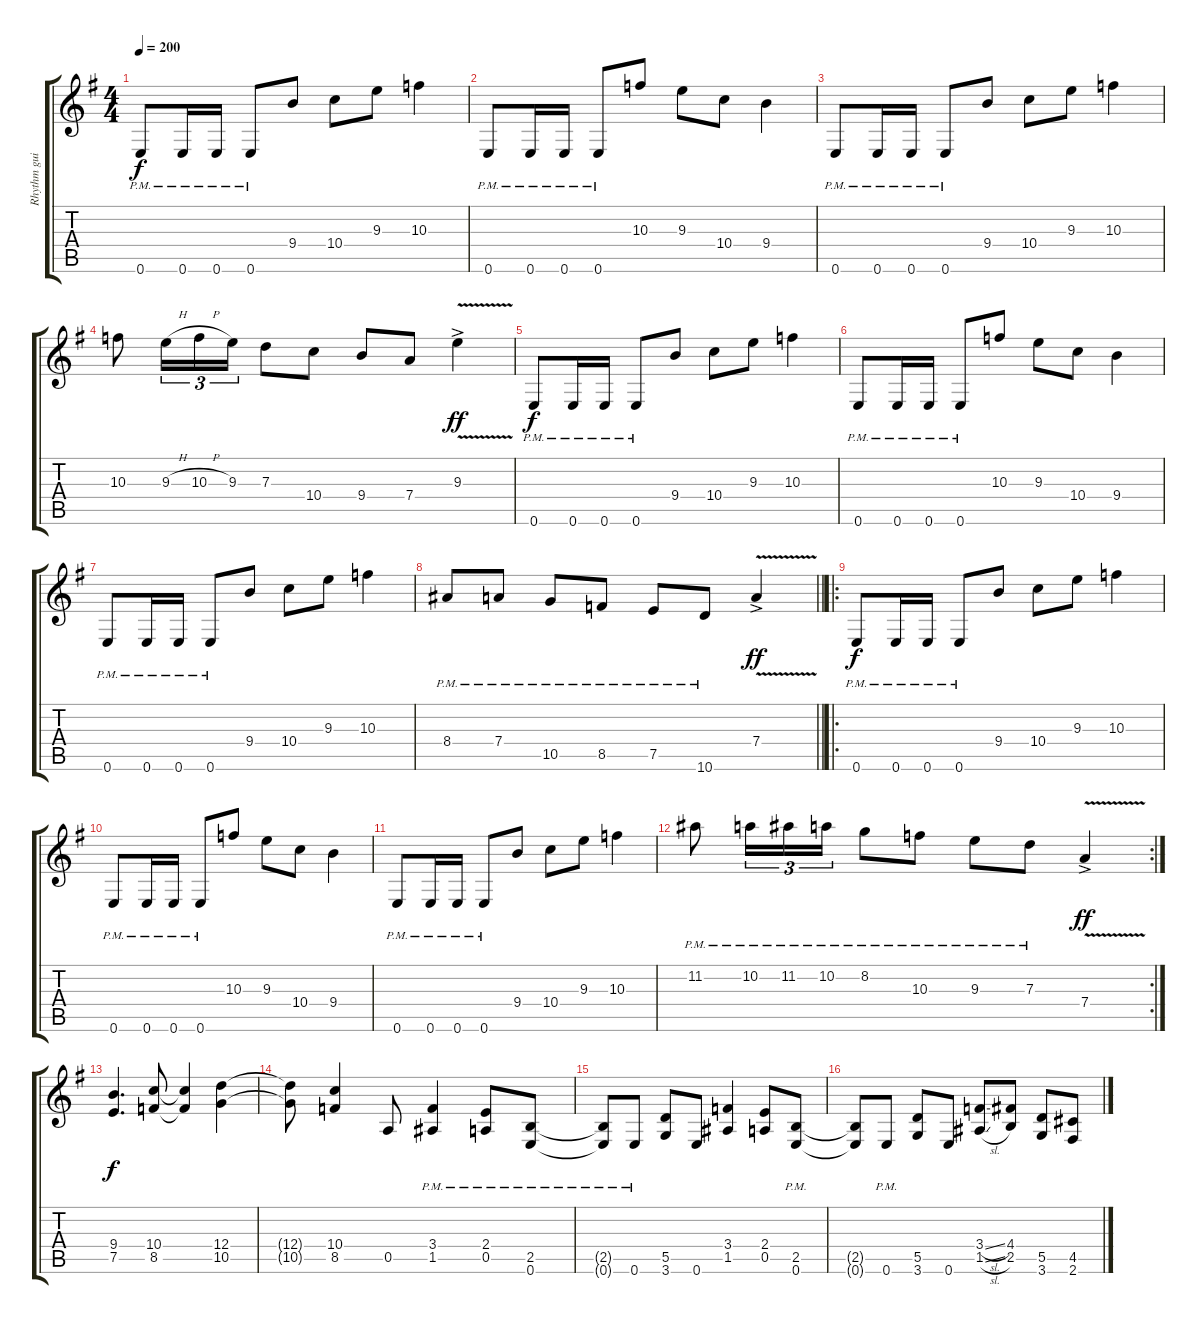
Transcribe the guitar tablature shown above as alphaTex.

\track ("Rhythm guitar" "Rhythm gui") {instrument overdrivenguitar}
\staff {score tabs}
\tuning (E4 B3 G3 D3 A2 E2) {hide}
\ts (4 4)
\tempo 200
\clef g2
\ks g
0.6{pm}.8{dy f instrument overdrivenguitar} 0.6{pm}.16 0.6{pm}.16 0.6{pm}.8 9.4.8 10.4.8 9.3.8 10.3.4 |
0.6{pm}.8 0.6{pm}.16 0.6{pm}.16 0.6{pm}.8 10.3.8 9.3.8 10.4.8 9.4.4 |
0.6{pm}.8 0.6{pm}.16 0.6{pm}.16 0.6{pm}.8 9.4.8 10.4.8 9.3.8 10.3.4 |
10.3.8 9.3{h}.16{tu (3 2)} 10.3{h}.16{tu (3 2)} 9.3.16{tu (3 2)} 7.3.8 10.4.8 9.4.8 7.4.8 9.3{v ac}.4{dy ff} |
0.6{pm}.8{dy f} 0.6{pm}.16 0.6{pm}.16 0.6{pm}.8 9.4.8 10.4.8 9.3.8 10.3.4 |
0.6{pm}.8 0.6{pm}.16 0.6{pm}.16 0.6{pm}.8 10.3.8 9.3.8 10.4.8 9.4.4 |
0.6{pm}.8 0.6{pm}.16 0.6{pm}.16 0.6{pm}.8 9.4.8 10.4.8 9.3.8 10.3.4 |
\barLineRight lightlight
8.4{pm}.8 7.4{pm}.8 10.5{pm}.8 8.5{pm}.8 7.5{pm}.8 10.6{pm}.8 7.4{v ac}.4{dy ff} |
\ro
0.6{pm}.8{dy f} 0.6{pm}.16 0.6{pm}.16 0.6{pm}.8 9.4.8 10.4.8 9.3.8 10.3.4 |
0.6{pm}.8 0.6{pm}.16 0.6{pm}.16 0.6{pm}.8 10.3.8 9.3.8 10.4.8 9.4.4 |
0.6{pm}.8 0.6{pm}.16 0.6{pm}.16 0.6{pm}.8 9.4.8 10.4.8 9.3.8 10.3.4 |
\rc 2
11.2{pm}.8 10.2{pm}.16{tu (3 2)} 11.2{pm}.16{tu (3 2)} 10.2{pm}.16{tu (3 2)} 8.2{pm}.8 10.3{pm}.8 9.3{pm}.8 7.3{pm}.8 7.4{v ac}.4{dy ff} |
(9.4 7.5).4{d dy f} (10.4 8.5).8 (10.4{t} 8.5{t}).4 (12.4 10.5).4 |
(12.4{t} 10.5{t}).8 (10.4 8.5).4 0.5.8 (3.4{pm} 1.5{pm}).4 (2.4{pm} 0.5{pm}).8 (2.5{pm} 0.6{pm}).8 |
(2.5{pm t} 0.6{pm t}).8 0.6{pm}.8 (5.5 3.6).8 0.6.8 (3.4 1.5).4 (2.4 0.5).8 (2.5{pm} 0.6{pm}).8 |
(2.5{t} 0.6{t}).8 0.6{pm}.8 (5.5 3.6).8 0.6.8 (3.4{sl} 1.5{sl}).8 (4.4 2.5).8 (5.5 3.6).8 (4.5 2.6).8
